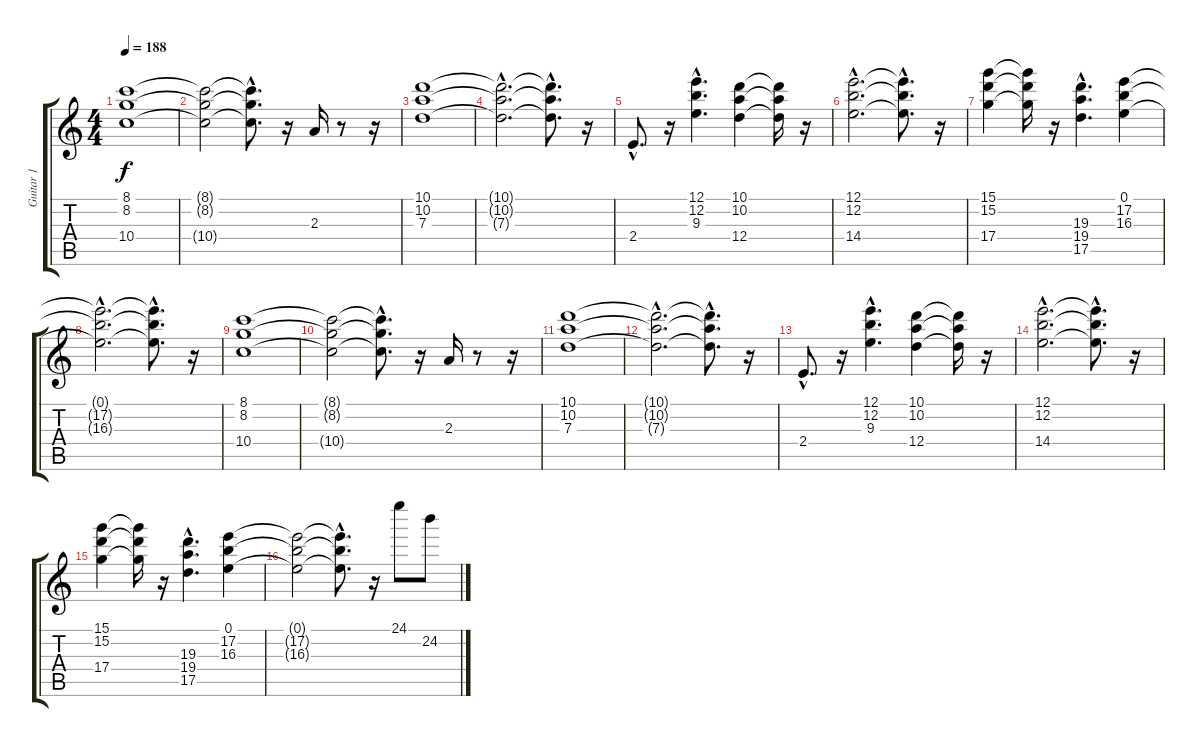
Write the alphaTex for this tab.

\track ("Guitar 1" "Guitar 1") {instrument distortionguitar}
\staff {score tabs}
\tuning (E4 B3 G3 D3 A2 E2) {hide}
\ts (4 4)
\tempo 188
\clef g2
\ks c
(8.1 8.2 10.4).1{dy f} |
(8.1{t} 8.2{t} 10.4{t}).2 (8.1{hac t} 8.2{hac t} 10.4{hac t}).8{d} r.16 2.3.16 r.8 r.16 |
(10.1 10.2 7.3).1 |
(10.1{hac t} 10.2{hac t} 7.3{hac t}).2{d} (10.1{hac t} 10.2{hac t} 7.3{hac t}).8{d} r.16 |
2.4{hac}.8{d} r.16 (12.1{hac} 12.2{hac} 9.3{hac}).4{d} (10.1 10.2 12.4).4 (10.1{t} 10.2{t} 12.4{t}).16 r.16 |
(12.1{hac} 12.2{hac} 14.4{hac}).2{d} (12.1{hac t} 12.2{hac t} 14.4{hac t}).8{d} r.16 |
(15.1 15.2 17.4).4 (15.1{t} 15.2{t} 17.4{t}).16 r.16 (19.3{hac} 19.4{hac} 17.5{hac}).4{d} (0.1 17.2 16.3).4 |
(0.1{hac t} 17.2{hac t} 16.3{hac t}).2{d} (0.1{hac t} 17.2{hac t} 16.3{hac t}).8{d} r.16 |
(8.1 8.2 10.4).1 |
(8.1{t} 8.2{t} 10.4{t}).2 (8.1{hac t} 8.2{hac t} 10.4{hac t}).8{d} r.16 2.3.16 r.8 r.16 |
(10.1 10.2 7.3).1 |
(10.1{hac t} 10.2{hac t} 7.3{hac t}).2{d} (10.1{hac t} 10.2{hac t} 7.3{hac t}).8{d} r.16 |
2.4{hac}.8{d} r.16 (12.1{hac} 12.2{hac} 9.3{hac}).4{d} (10.1 10.2 12.4).4 (10.1{t} 10.2{t} 12.4{t}).16 r.16 |
(12.1{hac} 12.2{hac} 14.4{hac}).2{d} (12.1{hac t} 12.2{hac t} 14.4{hac t}).8{d} r.16 |
(15.1 15.2 17.4).4 (15.1{t} 15.2{t} 17.4{t}).16 r.16 (19.3{hac} 19.4{hac} 17.5{hac}).4{d} (0.1 17.2 16.3).4 |
(0.1{t} 17.2{t} 16.3{t}).2 (0.1{hac t} 17.2{hac t} 16.3{hac t}).8{d} r.16 24.1.8 24.2.8
